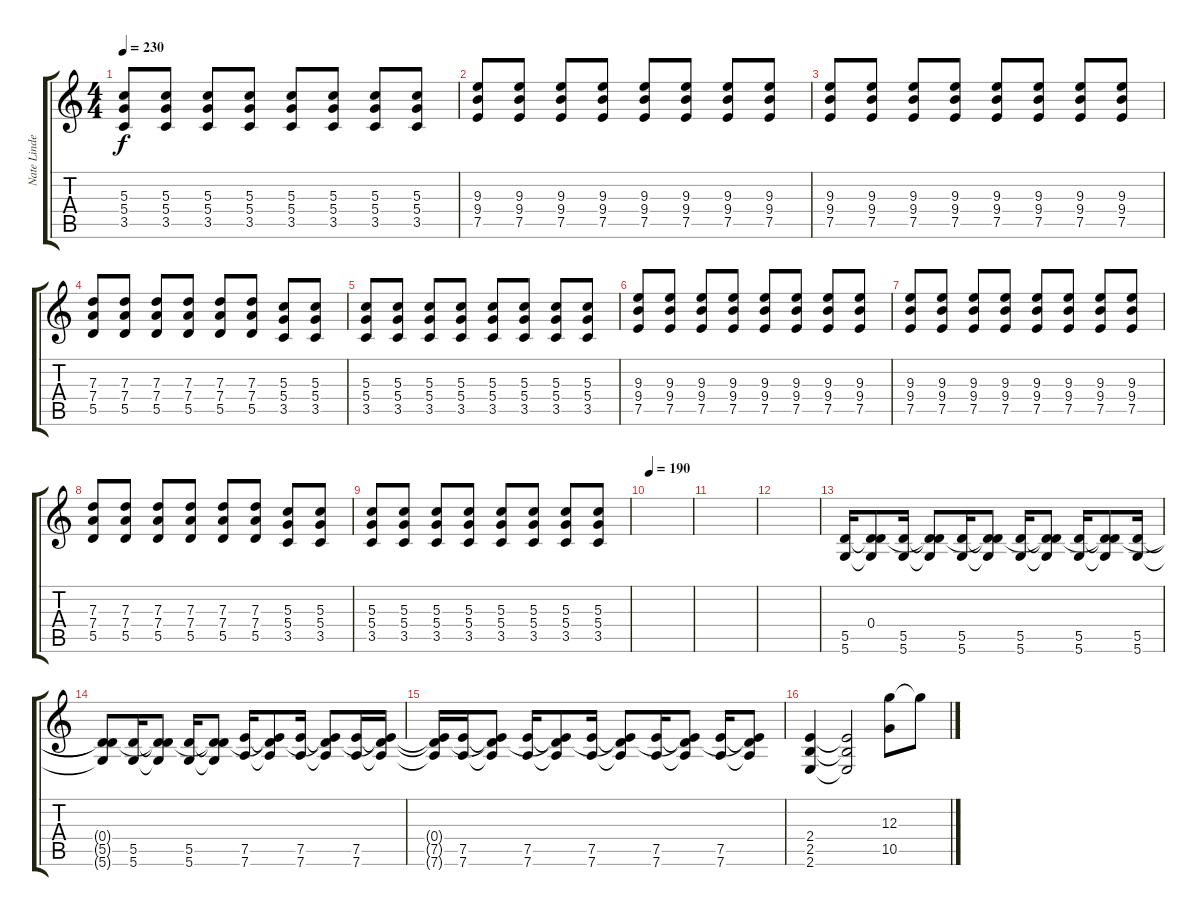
\track ("Nate Lindeman" "Nate Linde") {instrument overdrivenguitar}
\staff {score tabs}
\tuning (E4 B3 G3 D3 A2 D2) {hide}
\ts (4 4)
\tempo 230
\clef g2
\ks c
(5.3 5.4 3.5).8{dy f} (5.3 5.4 3.5).8 (5.3 5.4 3.5).8 (5.3 5.4 3.5).8 (5.3 5.4 3.5).8 (5.3 5.4 3.5).8 (5.3 5.4 3.5).8 (5.3 5.4 3.5).8 |
(9.3 9.4 7.5).8 (9.3 9.4 7.5).8 (9.3 9.4 7.5).8 (9.3 9.4 7.5).8 (9.3 9.4 7.5).8 (9.3 9.4 7.5).8 (9.3 9.4 7.5).8 (9.3 9.4 7.5).8 |
(9.3 9.4 7.5).8 (9.3 9.4 7.5).8 (9.3 9.4 7.5).8 (9.3 9.4 7.5).8 (9.3 9.4 7.5).8 (9.3 9.4 7.5).8 (9.3 9.4 7.5).8 (9.3 9.4 7.5).8 |
(7.3 7.4 5.5).8 (7.3 7.4 5.5).8 (7.3 7.4 5.5).8 (7.3 7.4 5.5).8 (7.3 7.4 5.5).8 (7.3 7.4 5.5).8 (5.3 5.4 3.5).8 (5.3 5.4 3.5).8 |
(5.3 5.4 3.5).8 (5.3 5.4 3.5).8 (5.3 5.4 3.5).8 (5.3 5.4 3.5).8 (5.3 5.4 3.5).8 (5.3 5.4 3.5).8 (5.3 5.4 3.5).8 (5.3 5.4 3.5).8 |
(9.3 9.4 7.5).8 (9.3 9.4 7.5).8 (9.3 9.4 7.5).8 (9.3 9.4 7.5).8 (9.3 9.4 7.5).8 (9.3 9.4 7.5).8 (9.3 9.4 7.5).8 (9.3 9.4 7.5).8 |
(9.3 9.4 7.5).8 (9.3 9.4 7.5).8 (9.3 9.4 7.5).8 (9.3 9.4 7.5).8 (9.3 9.4 7.5).8 (9.3 9.4 7.5).8 (9.3 9.4 7.5).8 (9.3 9.4 7.5).8 |
(7.3 7.4 5.5).8 (7.3 7.4 5.5).8 (7.3 7.4 5.5).8 (7.3 7.4 5.5).8 (7.3 7.4 5.5).8 (7.3 7.4 5.5).8 (5.3 5.4 3.5).8 (5.3 5.4 3.5).8 |
(5.3 5.4 3.5).8 (5.3 5.4 3.5).8 (5.3 5.4 3.5).8 (5.3 5.4 3.5).8 (5.3 5.4 3.5).8 (5.3 5.4 3.5).8 (5.3 5.4 3.5).8 (5.3 5.4 3.5).8 |
\tempo 190
|
|
|
(5.5 5.6).16 (0.4 5.5{t} 5.6{t}).8 (5.5 5.6).16 (0.4{t} 5.5{t} 5.6{t}).8 (5.5 5.6).16 (0.4{t} 5.5{t} 5.6{t}).8 (5.5 5.6).16 (0.4{t} 5.5{t} 5.6{t}).8 (5.5 5.6).16 (0.4{t} 5.5{t} 5.6{t}).8 (5.5 5.6).16 |
(0.4{t} 5.5{t} 5.6{t}).8 (5.5 5.6).16 (0.4{t} 5.5{t} 5.6{t}).8 (5.5 5.6).16 (0.4{t} 5.5{t} 5.6{t}).8 (7.5 7.6).16 (0.4{t} 7.5{t} 7.6{t}).8 (7.5 7.6).16 (0.4{t} 7.5{t} 7.6{t}).8 (7.5 7.6).16 (0.4{t} 7.5{t} 7.6{t}).16 |
(0.4{t} 7.5{t} 7.6{t}).16 (7.5 7.6).16 (0.4{t} 7.5{t} 7.6{t}).8 (7.5 7.6).16 (0.4{t} 7.5{t} 7.6{t}).8 (7.5 7.6).16 (0.4{t} 7.5{t} 7.6{t}).8 (7.5 7.6).16 (0.4{t} 7.5{t} 7.6{t}).8 (7.5 7.6).16 (0.4{t} 7.5{t} 7.6{t}).8 |
(2.4 2.5 2.6).4 (2.4{t} 2.5{t} 2.6{t}).2 (12.3 10.5).8 12.3{t}.8
